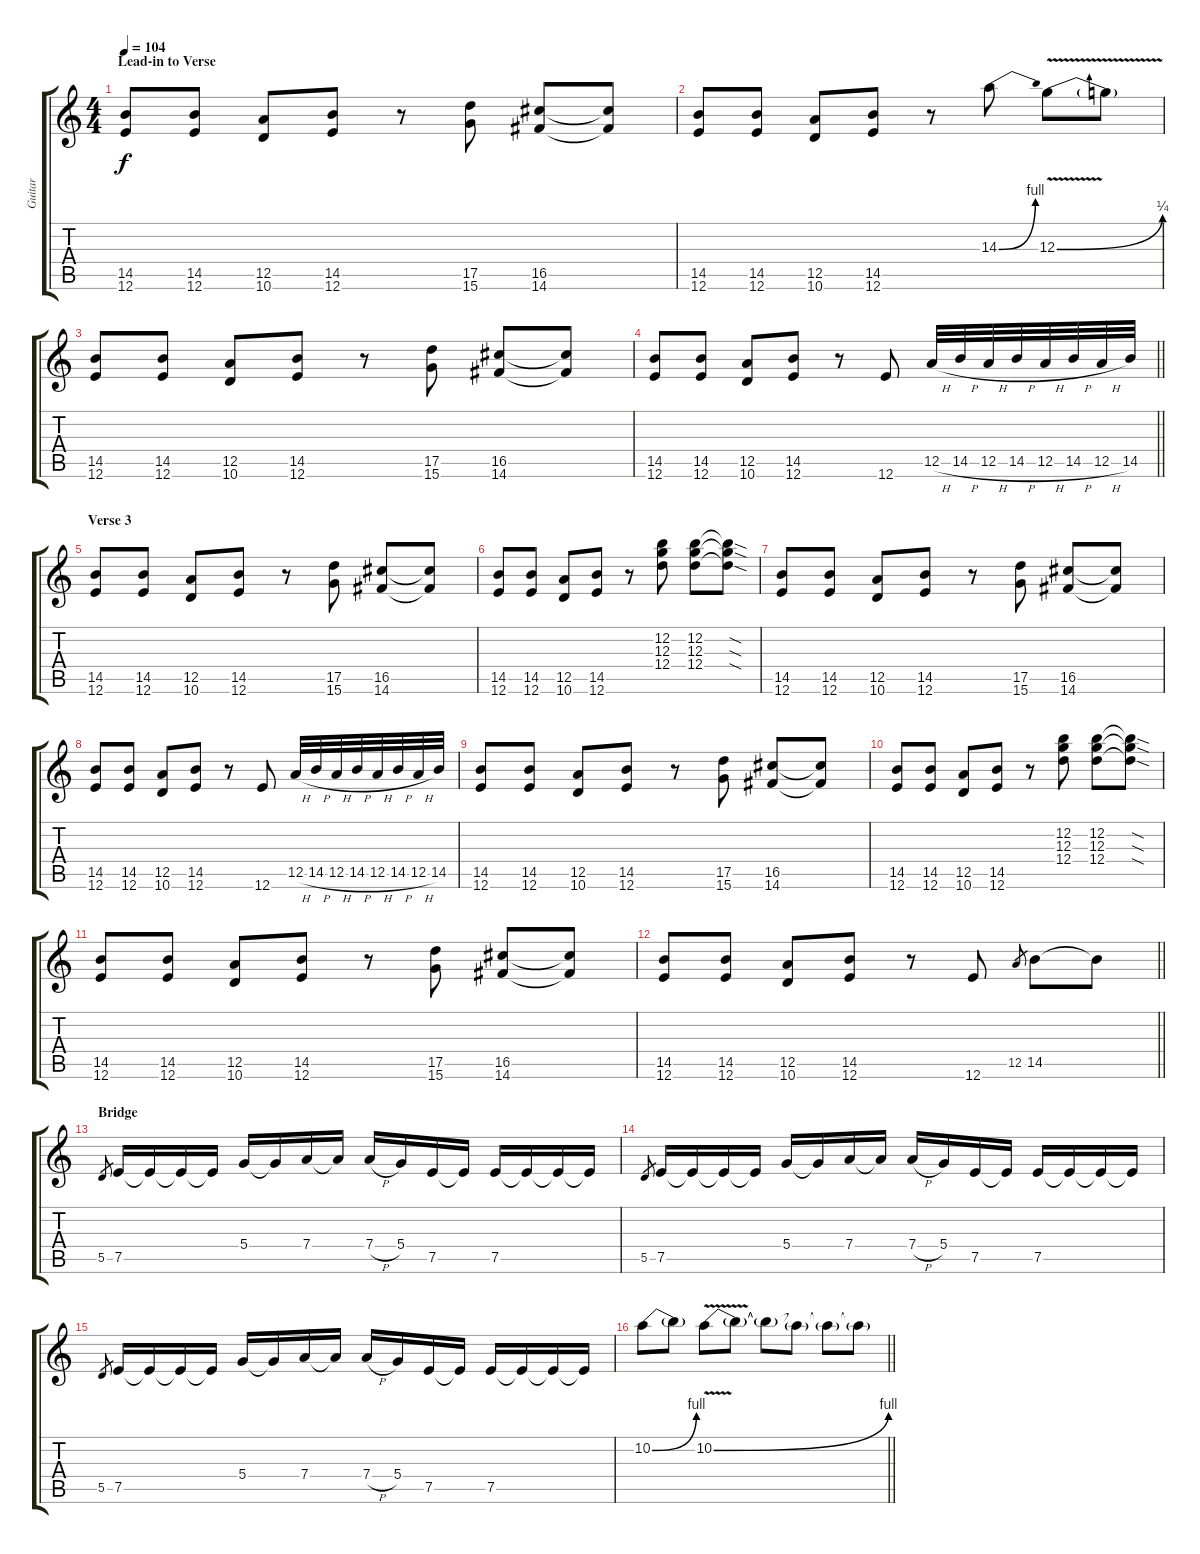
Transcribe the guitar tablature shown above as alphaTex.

\track ("Guitar" "Guitar") {instrument distortionguitar}
\staff {score tabs}
\tuning (E4 B3 G3 D3 A2 E2) {hide}
\ts (4 4)
\section ("" "Lead-in to Verse")
\tempo 104
\clef g2
\ks c
(14.5 12.6).8{dy f} (14.5 12.6).8 (12.5 10.6).8 (14.5 12.6).8 r.8 (17.5 15.6).8 (16.5 14.6).8 (16.5{t} 14.6{t}).8 |
(14.5 12.6).8 (14.5 12.6).8 (12.5 10.6).8 (14.5 12.6).8 r.8 14.3{be (bend 0 0 60 4)}.8 12.3{be (bend 0 0 60 1) v}.8 12.3{t}.8 |
(14.5 12.6).8 (14.5 12.6).8 (12.5 10.6).8 (14.5 12.6).8 r.8 (17.5 15.6).8 (16.5 14.6).8 (16.5{t} 14.6{t}).8 |
\barLineRight lightlight
(14.5 12.6).8 (14.5 12.6).8 (12.5 10.6).8 (14.5 12.6).8 r.8 12.6.8 12.5{h}.32 14.5{h}.32 12.5{h}.32 14.5{h}.32 12.5{h}.32 14.5{h}.32 12.5{h}.32 14.5.32 |
\section ("" "Verse 3")
(14.5 12.6).8 (14.5 12.6).8 (12.5 10.6).8 (14.5 12.6).8 r.8 (17.5 15.6).8 (16.5 14.6).8 (16.5{t} 14.6{t}).8 |
(14.5 12.6).8 (14.5 12.6).8 (12.5 10.6).8 (14.5 12.6).8 r.8 (12.2 12.3 12.4).8 (12.2 12.3 12.4).8 (12.2{sod t} 12.3{sod t} 12.4{sod t}).8 |
(14.5 12.6).8 (14.5 12.6).8 (12.5 10.6).8 (14.5 12.6).8 r.8 (17.5 15.6).8 (16.5 14.6).8 (16.5{t} 14.6{t}).8 |
(14.5 12.6).8 (14.5 12.6).8 (12.5 10.6).8 (14.5 12.6).8 r.8 12.6.8 12.5{h}.32 14.5{h}.32 12.5{h}.32 14.5{h}.32 12.5{h}.32 14.5{h}.32 12.5{h}.32 14.5.32 |
(14.5 12.6).8 (14.5 12.6).8 (12.5 10.6).8 (14.5 12.6).8 r.8 (17.5 15.6).8 (16.5 14.6).8 (16.5{t} 14.6{t}).8 |
(14.5 12.6).8 (14.5 12.6).8 (12.5 10.6).8 (14.5 12.6).8 r.8 (12.2 12.3 12.4).8 (12.2 12.3 12.4).8 (12.2{sod t} 12.3{sod t} 12.4{sod t}).8 |
(14.5 12.6).8 (14.5 12.6).8 (12.5 10.6).8 (14.5 12.6).8 r.8 (17.5 15.6).8 (16.5 14.6).8 (16.5{t} 14.6{t}).8 |
\barLineRight lightlight
(14.5 12.6).8 (14.5 12.6).8 (12.5 10.6).8 (14.5 12.6).8 r.8 12.6.8 12.5.8{gr} 14.5.8 14.5{t}.8 |
\section ("" "Bridge")
5.5.8{gr} 7.5.16 7.5{t}.16 7.5{t}.16 7.5{t}.16 5.4.16 5.4{t}.16 7.4.16 7.4{t}.16 7.4{h}.16 5.4.16 7.5.16 7.5{t}.16 7.5.16 7.5{t}.16 7.5{t}.16 7.5{t}.16 |
5.5.8{gr} 7.5.16 7.5{t}.16 7.5{t}.16 7.5{t}.16 5.4.16 5.4{t}.16 7.4.16 7.4{t}.16 7.4{h}.16 5.4.16 7.5.16 7.5{t}.16 7.5.16 7.5{t}.16 7.5{t}.16 7.5{t}.16 |
5.5.8{gr} 7.5.16 7.5{t}.16 7.5{t}.16 7.5{t}.16 5.4.16 5.4{t}.16 7.4.16 7.4{t}.16 7.4{h}.16 5.4.16 7.5.16 7.5{t}.16 7.5.16 7.5{t}.16 7.5{t}.16 7.5{t}.16 |
\barLineRight lightlight
10.2{be (bend 0 0 60 4)}.8 10.2{t}.8 10.2{be (bend 0 0 60 4) v}.8 10.2{t}.8 10.2{t}.8 10.2{t}.8 10.2{t}.8 10.2{t}.8
